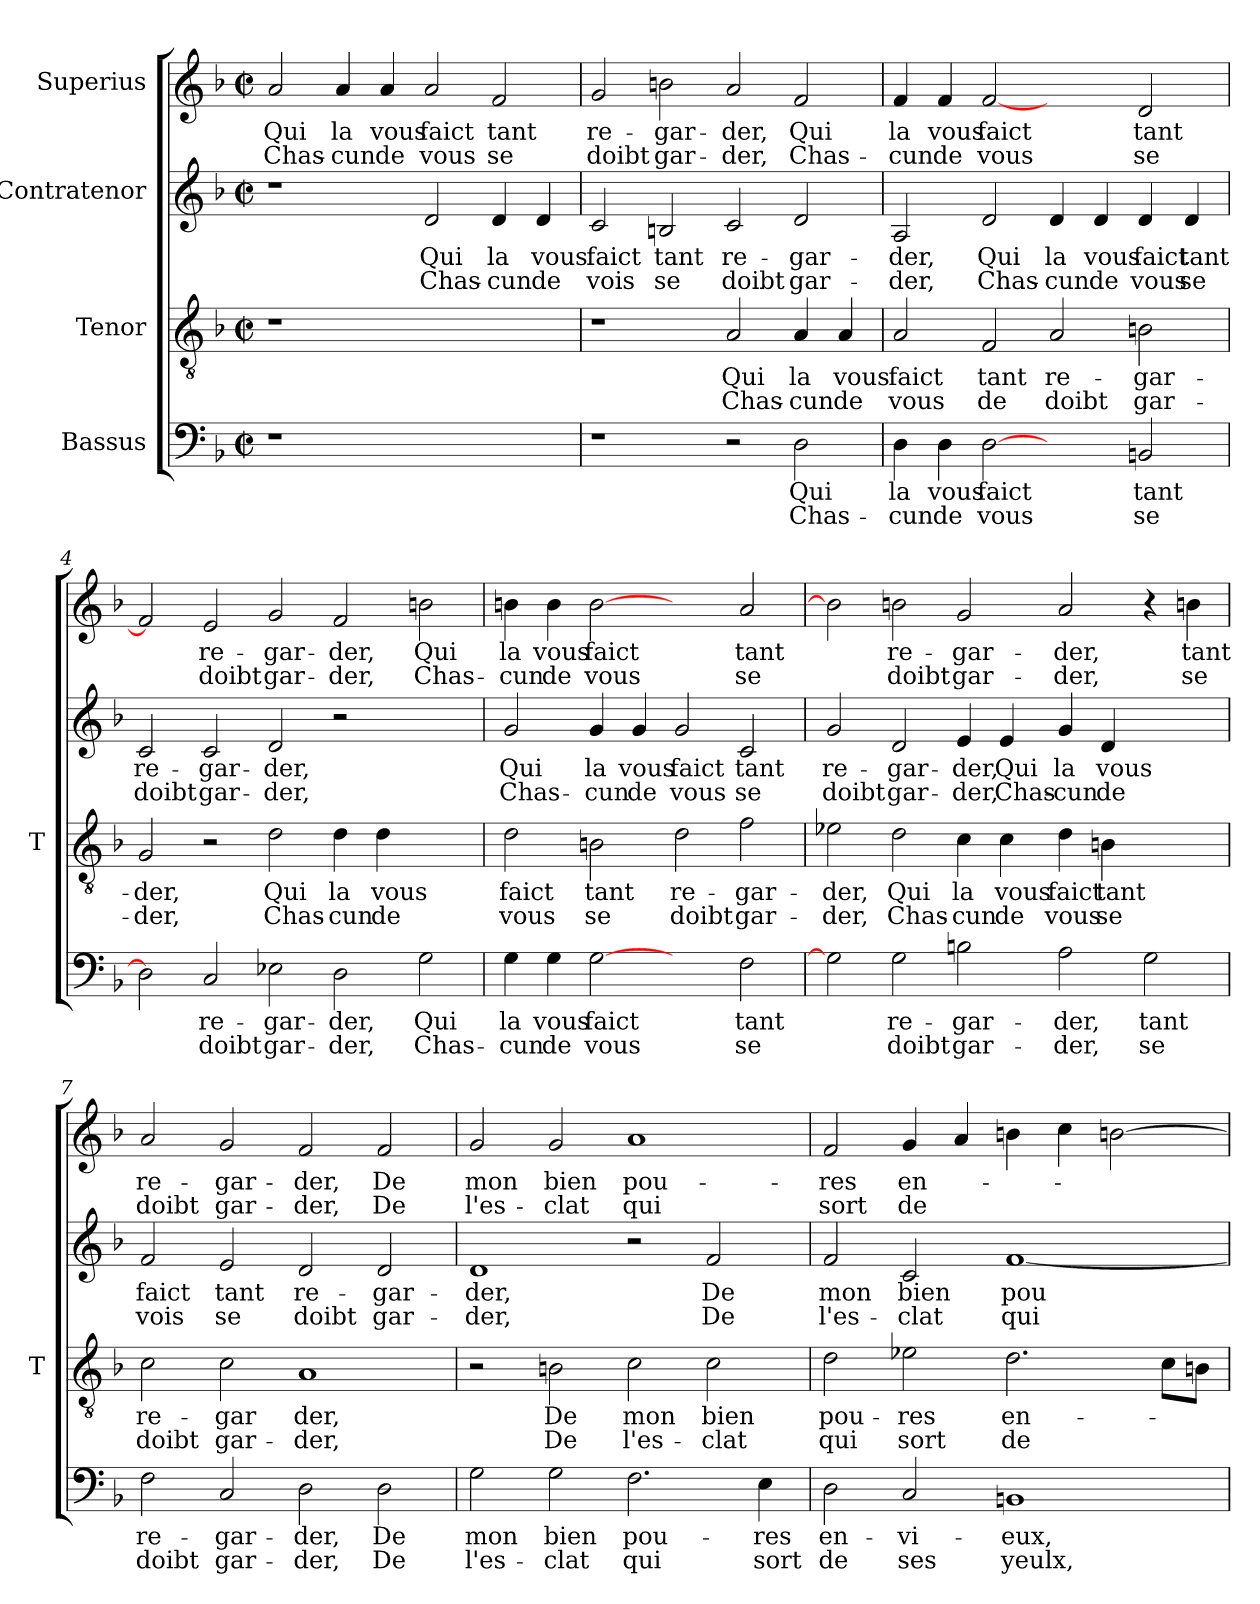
**kern	**text	**text	**kern	**text	**text	**kern	**text	**text	**kern	**text	**text
*part4	*part4	*part4	*part3	*part3	*part3	*part2	*part2	*part2	*part1	*part1	*part1
*staff4	*staff4	*staff4	*staff3	*staff3	*staff3	*staff2	*staff2	*staff2	*staff1	*staff1	*staff1
*I"Bassus	*	*	*I"Tenor	*	*	*I"Contratenor	*	*	*I"Superius	*	*
*	*	*	*I'T	*	*	*	*	*	*	*	*
*clefF4	*	*	*clefGv2	*	*	*clefG2	*	*	*clefG2	*	*
*k[b-]	*	*	*k[b-]	*	*	*k[b-]	*	*	*k[b-]	*	*
*F:	*	*	*F:	*	*	*F:	*	*	*F:	*	*
*M2/2	*	*	*M2/2	*	*	*M2/2	*	*	*M2/2	*	*
*met(c|)	*	*	*met(c|)	*	*	*met(c|)	*	*	*met(c|)	*	*
=1	=1	=1	=1	=1	=1	=1	=1	=1	=1	=1	=1
1r	.	.	1r	.	.	1r	.	.	2a	-Qui	Chas-
.	.	.	.	.	.	.	.	.	4a	-la	-cun
.	.	.	.	.	.	.	.	.	4a	-vous	-de
1ryy	.	.	1ryy	.	.	2d	-Qui	Chas-	2a	-faict	-vous
.	.	.	.	.	.	4d	-la	-cun	2f	-tant	-se
.	.	.	.	.	.	4d	-vous	-de	.	.	.
=2	=2	=2	=2	=2	=2	=2	=2	=2	=2	=2	=2
1r	.	.	1r	.	.	2c	-faict	-vois	2g	re-	-doibt
.	.	.	.	.	.	2Bn	-tant	-se	2bn	gar-	gar-
2r	.	.	2A	-Qui	Chas-	2c	re-	-doibt	2a	-der,	-der,
2D	-Qui	Chas-	4A	-la	-cun	2d	gar-	gar-	2f	-Qui	Chas-
.	.	.	4A	-vous	-de	.	.	.	.	.	.
=3	=3	=3	=3	=3	=3	=3	=3	=3	=3	=3	=3
4D	-la	-cun	2A	-faict	-vous	2A	-der,	-der,	4f	-la	-cun
4D	-vous	-de	.	.	.	.	.	.	4f	-vous	-de
[2D	-faict	-vous	2F	-tant	-de	2d	-Qui	Chas-	[2f	-faict	-vous
2ryy	.	.	2A	re-	-doibt	4d	-la	-cun	2ryy	.	.
.	.	.	.	.	.	4d	-vous	-de	.	.	.
2BB	-tant	-se	2B	gar-	gar-	4d	-faict	-vous	2d	-tant	-se
.	.	.	.	.	.	4d	-tant	-se	.	.	.
=4	=4	=4	=4	=4	=4	=4	=4	=4	=4	=4	=4
2D]	.	.	2G	-der,	-der,	2c	re-	-doibt	2f]	.	.
2C	re-	-doibt	2r	.	.	2c	gar-	gar-	2e	re-	-doibt
2E-X	gar-	gar-	2d	-Qui	Chas-	2d	-der,	-der,	2g	gar-	gar-
2D	-der,	-der,	4d	-la	-cun	2r	.	.	2f	-der,	-der,
.	.	.	4d	-vous	-de	.	.	.	.	.	.
2G	-Qui	Chas-	2ryy	.	.	2ryy	.	.	2bn	-Qui	Chas-
=5	=5	=5	=5	=5	=5	=5	=5	=5	=5	=5	=5
4G	-la	-cun	2d	-faict	-vous	2g	-Qui	Chas-	4bn	-la	-cun
4G	-vous	-de	.	.	.	.	.	.	4b	-vous	-de
[2G	-faict	-vous	2B	-tant	-se	4g	-la	-cun	[2b	-faict	-vous
.	.	.	.	.	.	4g	-vous	-de	.	.	.
2ryy	.	.	2d	re-	-doibt	2g	-faict	-vous	2ryy	.	.
2F	-tant	-se	2f	gar-	gar-	2c	-tant	-se	2a	-tant	-se
!!LO:PB:g=z
=6	=6	=6	=6	=6	=6	=6	=6	=6	=6	=6	=6
2G]	.	.	2e-X	-der,	-der,	2g	re-	-doibt	2b]	.	.
2G	re-	-doibt	2d	-Qui	Chas-	2d	gar-	gar-	2bn	re-	-doibt
2B	gar-	gar-	4c	-la	-cun	4e	-der,	-der,	2g	gar-	gar-
.	.	.	4c	-vous	-de	4e	-Qui	Chas-	.	.	.
2A	-der,	-der,	4d	-faict	-vous	4g	-la	-cun	2a	-der,	-der,
.	.	.	4B	-tant	-se	4d	-vous	-de	.	.	.
2G	-tant	-se	2ryy	.	.	2ryy	.	.	4r	.	.
.	.	.	.	.	.	.	.	.	4bn	-tant	-se
=7	=7	=7	=7	=7	=7	=7	=7	=7	=7	=7	=7
2F	re-	-doibt	2c	re-	-doibt	2f	-faict	-vois	2a	re-	-doibt
2C	gar-	gar-	2c	-gar	gar-	2e	-tant	-se	2g	gar-	gar-
2D	-der,	-der,	1A	-der,	-der,	2d	re-	-doibt	2f	-der,	-der,
2D	-De	-De	.	.	.	2d	gar-	gar-	2f	-De	-De
=8	=8	=8	=8	=8	=8	=8	=8	=8	=8	=8	=8
2G	-mon	l'es-	2r	.	.	1d	-der,	-der,	2g	-mon	l'es-
2G	-bien	-clat	2B	-De	-De	.	.	.	2g	-bien	-clat
2.F	pou-	-qui	2c	-mon	l'es-	2r	.	.	1a	pou-	-qui
.	.	.	2c	-bien	-clat	2f	-De	-De	.	.	.
4E	-res	-sort	.	.	.	.	.	.	.	.	.
=9	=9	=9	=9	=9	=9	=9	=9	=9	=9	=9	=9
2D	en-	-de	2d	pou-	-qui	2f	-mon	l'es-	2f	-res	-sort
2C	vi-	-ses	2e-X	-res	-sort	2c	-bien	-clat	4g	en-	-de
.	.	.	.	.	.	.	.	.	4a	.	.
1BB	-eux,	-yeulx,	2.d	en-	-de	[1f	pou-	-qui	4bn	.	.
.	.	.	.	.	.	.	.	.	4cc	.	.
.	.	.	.	.	.	.	.	.	[2bn	.	.
.	.	.	8cL	.	.	.	.	.	.	.	.
.	.	.	8BJ	.	.	.	.	.	.	.	.
=	=	=	=	=	=	=	=	=	=	=	=
*-	*-	*-	*-	*-	*-	*-	*-	*-	*-	*-	*-
